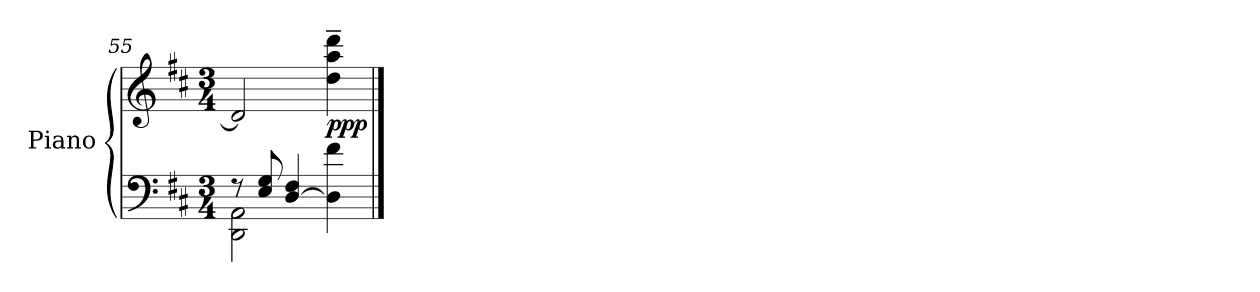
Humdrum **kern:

**kern	**kern	**dynam
*part1	*part1	*part1
*staff2	*staff1	*staff1/2
*I"Piano	*	*
*I'Pno	*	*
!!LO:LB:g=z
*clefF4	*clefG2	*
*k[f#c#]	*k[f#c#]	*
*D:	*D:	*
*M3/4	*M3/4	*
=55	=55	=55
*^	*	*
8r	2DD\ 2AA\	2d/]	.
8E/ 8G/	.	.	.
[4D/ 4F#/	.	.	.
!	!	!	!LO:DY:b
4D\] 4f#\	4ryy	4dd\~ 4aa\~ 4ddd\~	ppp
*v	*v	*	*
==	==	==
*-	*-	*-
